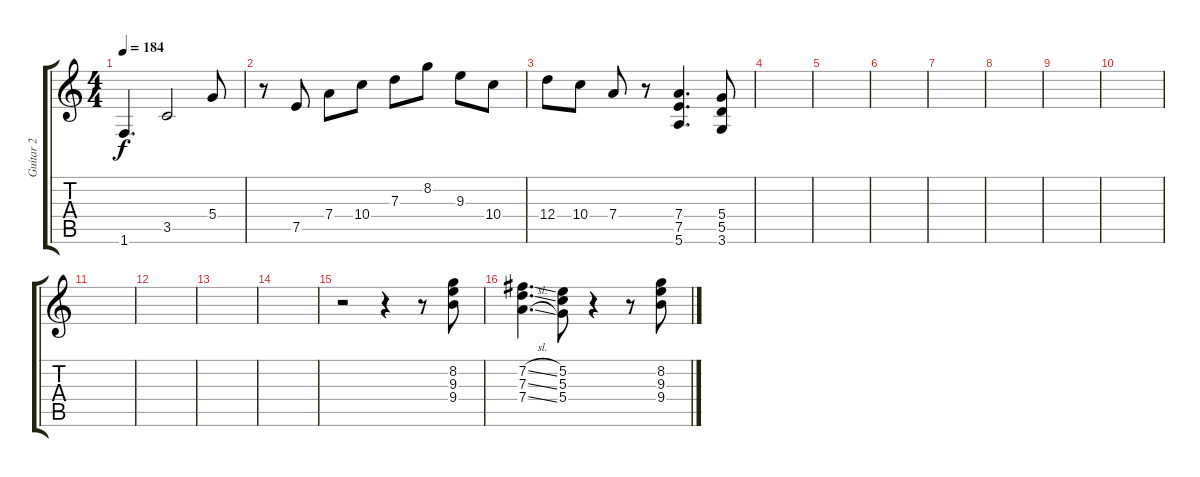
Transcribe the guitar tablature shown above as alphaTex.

\track ("Guitar 2" "Guitar 2") {instrument overdrivenguitar}
\staff {score tabs}
\tuning (E4 B3 G3 D3 A2 E2) {hide}
\ts (4 4)
\tempo 184
\clef g2
\ks c
1.6.4{d dy f} 3.5.2 5.4.8 |
r.8 7.5.8 7.4.8 10.4.8 7.3.8 8.2.8 9.3.8 10.4.8 |
12.4.8 10.4.8 7.4.8 r.8 (7.4 7.5 5.6).4{d} (5.4 5.5 3.6).8 |
|
|
|
|
|
|
|
|
|
|
|
r.2 r.4 r.8 (8.2 9.3 9.4).8 |
(7.2{sl} 7.3{sl} 7.4{sl}).4{d} (5.2 5.3 5.4).8 r.4 r.8 (8.2 9.3 9.4).8
